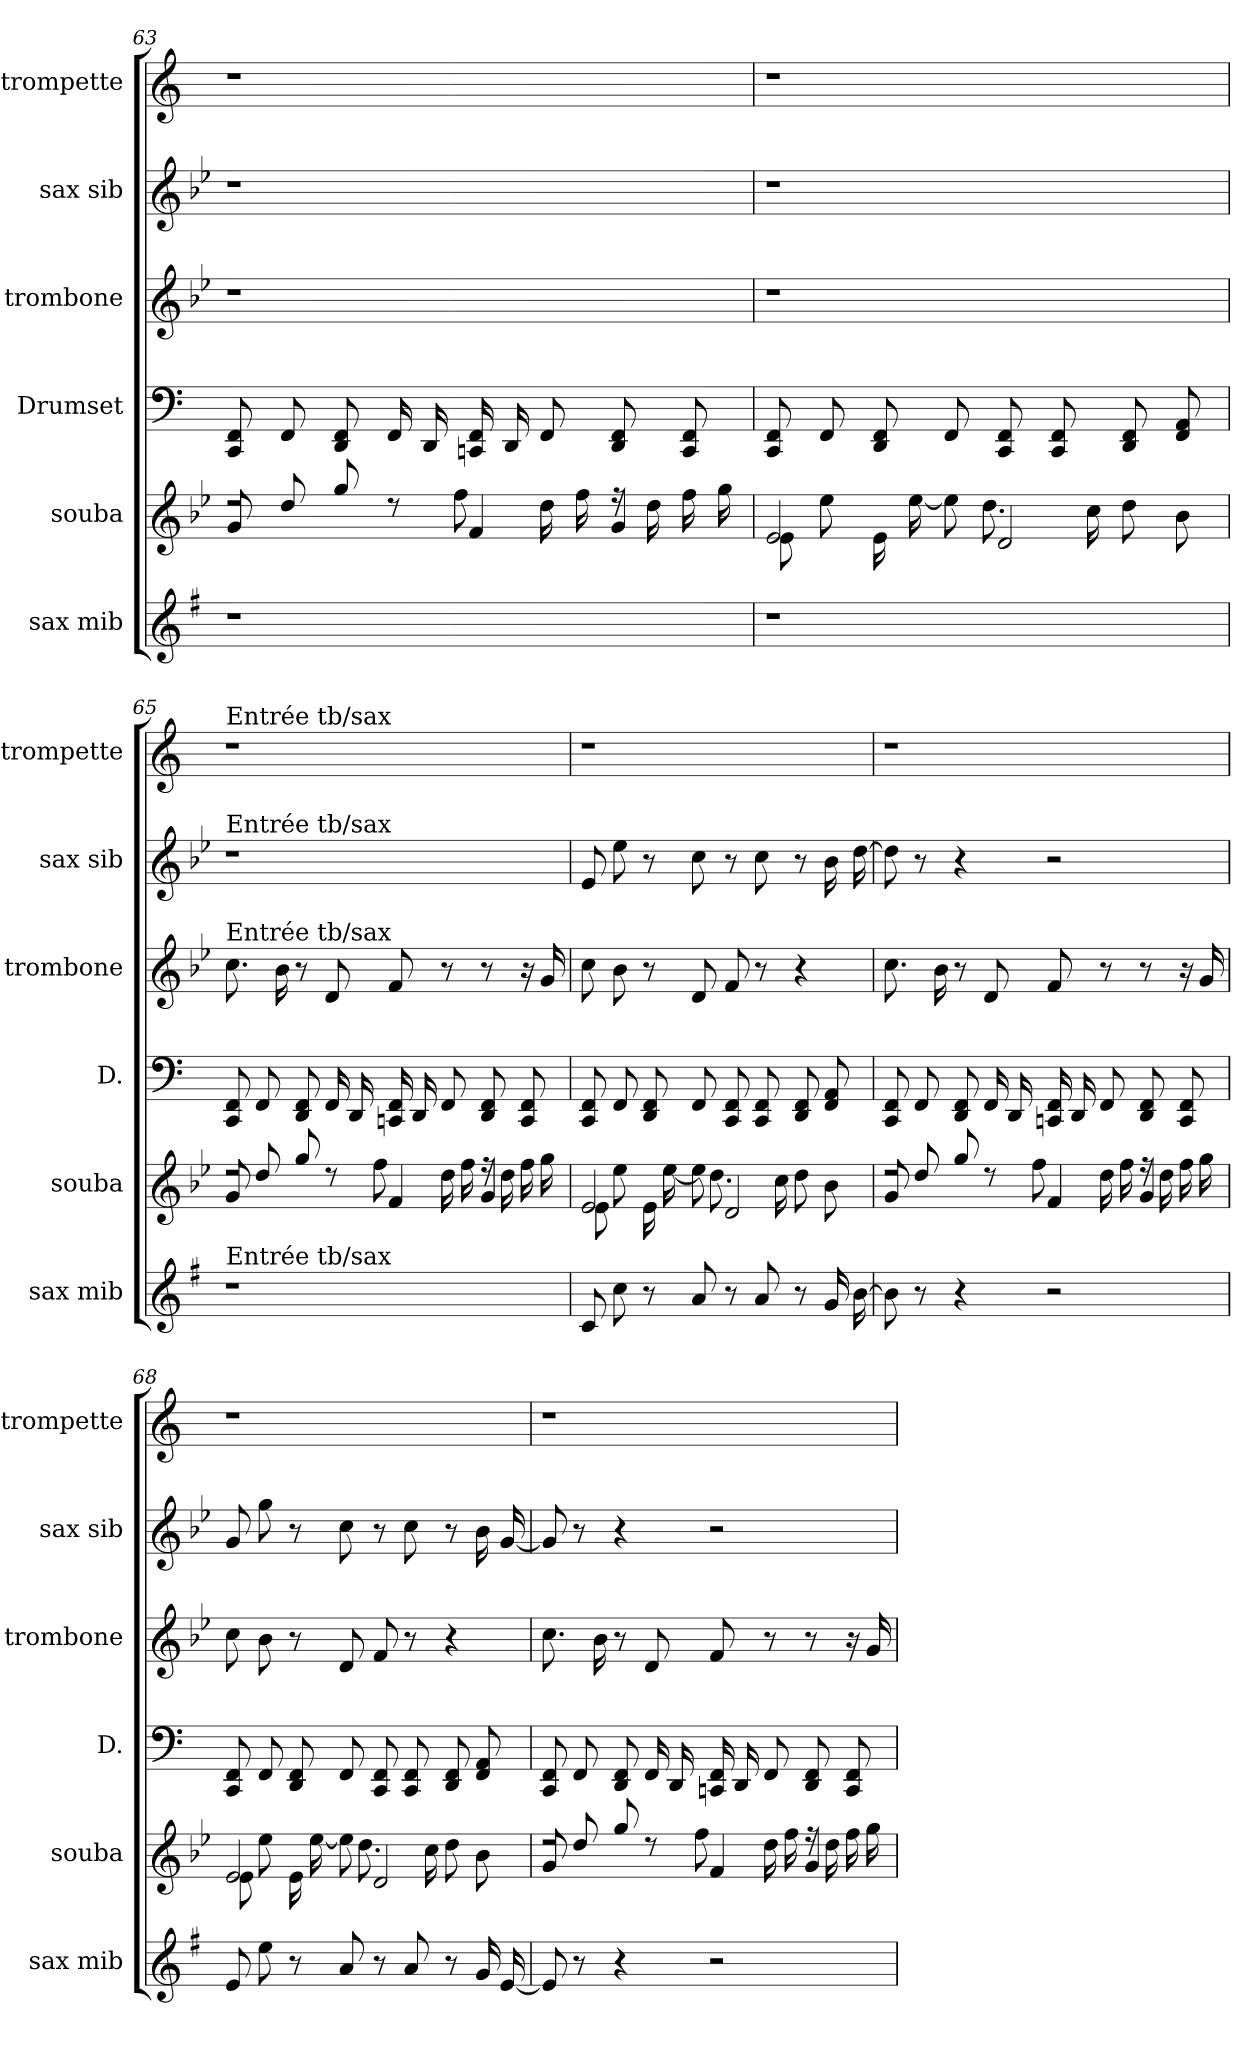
**kern	**kern	**kern	**kern	**kern	**kern
*part6	*part5	*part4	*part3	*part2	*part1
*staff6	*staff5	*staff4	*staff3	*staff2	*staff1
*I"sax mib	*I"souba	*I"Drumset	*I"trombone	*I"sax sib	*I"trompette
*I'sax mib	*I'souba	*I'D.	*I'trombone	*I'sax sib	*I'trompette
*clefG2	*clefG2	*clefF4	*clefG2	*clefG2	*clefG2
*ITrd-2c-3	*ITrd15c26	*	*ITrd8c14	*ITrd8c14	*ITrd1c2
*k[b-e-]	*k[b-e-]	*k[]	*k[b-e-]	*k[b-e-]	*k[b-e-]
=63	=63	=63	=63	=63	=63
*	*^	*	*	*	*
1r	8GG	2ree	8CC 8FF	1r	1r	1r
.	8D	.	8FF	.	.	.
.	8G	.	8DD 8FF	.	.	.
.	8r	.	16FF	.	.	.
.	.	.	16DD	.	.	.
.	4FF	8F	16CCn 16FF	.	.	.
.	.	.	16DD	.	.	.
.	.	16D	8FF	.	.	.
.	.	16F	.	.	.	.
.	4GG	16ree	8DD 8FF	.	.	.
.	.	16D	.	.	.	.
.	.	16F	8CC 8FF	.	.	.
.	.	16G	.	.	.	.
=64	=64	=64	=64	=64	=64	=64
1r	2EE-	8EE-	8CC 8FF	1r	1r	1r
.	.	8E-	8FF	.	.	.
.	.	16EE-	8DD 8FF	.	.	.
.	.	[16E-	.	.	.	.
.	.	8E-]	8FF	.	.	.
.	2DD	8.D	8CC 8FF	.	.	.
.	.	.	8CC 8FF	.	.	.
.	.	16C	.	.	.	.
.	.	8D	8DD 8FF	.	.	.
.	.	8BB-	8FF 8AA	.	.	.
=65	=65	=65	=65	=65	=65	=65
!	!	!	!	!	!	!LO:TX:t=Entrée tb/sax
!	!	!	!	!	!LO:TX:t=Entrée tb/sax	!
!	!	!	!	!LO:TX:t=Entrée tb/sax	!	!
!LO:TX:t=Entrée tb/sax	!	!	!	!	!	!
1r	8GG	2ree	8CC 8FF	8.c	1r	1r
.	8D	.	8FF	.	.	.
.	.	.	.	16B-	.	.
.	8G	.	8DD 8FF	8r	.	.
.	8r	.	16FF	8D	.	.
.	.	.	16DD	.	.	.
.	4FF	8F	16CCn 16FF	8F	.	.
.	.	.	16DD	.	.	.
.	.	16D	8FF	8r	.	.
.	.	16F	.	.	.	.
.	4GG	16ree	8DD 8FF	8r	.	.
.	.	16D	.	.	.	.
.	.	16F	8CC 8FF	16r	.	.
.	.	16G	.	16G	.	.
=66	=66	=66	=66	=66	=66	=66
8e-	2EE-	8EE-	8CC 8FF	8c	8E-	1r
8ee-	.	8E-	8FF	8B-	8e-	.
8r	.	16EE-	8DD 8FF	8r	8r	.
.	.	[16E-	.	.	.	.
8cc	.	8E-]	8FF	8D	8c	.
8r	2DD	8.D	8CC 8FF	8F	8r	.
8cc	.	.	8CC 8FF	8r	8c	.
.	.	16C	.	.	.	.
8r	.	8D	8DD 8FF	4r	8r	.
16b-	.	8BB-	8FF 8AA	.	16B-	.
[16dd	.	.	.	.	[16d	.
=67	=67	=67	=67	=67	=67	=67
8dd]	8GG	2ree	8CC 8FF	8.c	8d]	1r
8r	8D	.	8FF	.	8r	.
.	.	.	.	16B-	.	.
4r	8G	.	8DD 8FF	8r	4r	.
.	8r	.	16FF	8D	.	.
.	.	.	16DD	.	.	.
2r	4FF	8F	16CCn 16FF	8F	2r	.
.	.	.	16DD	.	.	.
.	.	16D	8FF	8r	.	.
.	.	16F	.	.	.	.
.	4GG	16ree	8DD 8FF	8r	.	.
.	.	16D	.	.	.	.
.	.	16F	8CC 8FF	16r	.	.
.	.	16G	.	16G	.	.
=68	=68	=68	=68	=68	=68	=68
8g	2EE-	8EE-	8CC 8FF	8c	8G	1r
8gg	.	8E-	8FF	8B-	8g	.
8r	.	16EE-	8DD 8FF	8r	8r	.
.	.	[16E-	.	.	.	.
8cc	.	8E-]	8FF	8D	8c	.
8r	2DD	8.D	8CC 8FF	8F	8r	.
8cc	.	.	8CC 8FF	8r	8c	.
.	.	16C	.	.	.	.
8r	.	8D	8DD 8FF	4r	8r	.
16b-	.	8BB-	8FF 8AA	.	16B-	.
[16g	.	.	.	.	[16G	.
=69	=69	=69	=69	=69	=69	=69
8g]	8GG	2ree	8CC 8FF	8.c	8G]	1r
8r	8D	.	8FF	.	8r	.
.	.	.	.	16B-	.	.
4r	8G	.	8DD 8FF	8r	4r	.
.	8r	.	16FF	8D	.	.
.	.	.	16DD	.	.	.
2r	4FF	8F	16CCn 16FF	8F	2r	.
.	.	.	16DD	.	.	.
.	.	16D	8FF	8r	.	.
.	.	16F	.	.	.	.
.	4GG	16ree	8DD 8FF	8r	.	.
.	.	16D	.	.	.	.
.	.	16F	8CC 8FF	16r	.	.
.	.	16G	.	16G	.	.
*	*v	*v	*	*	*	*
=	=	=	=	=	=
*-	*-	*-	*-	*-	*-
